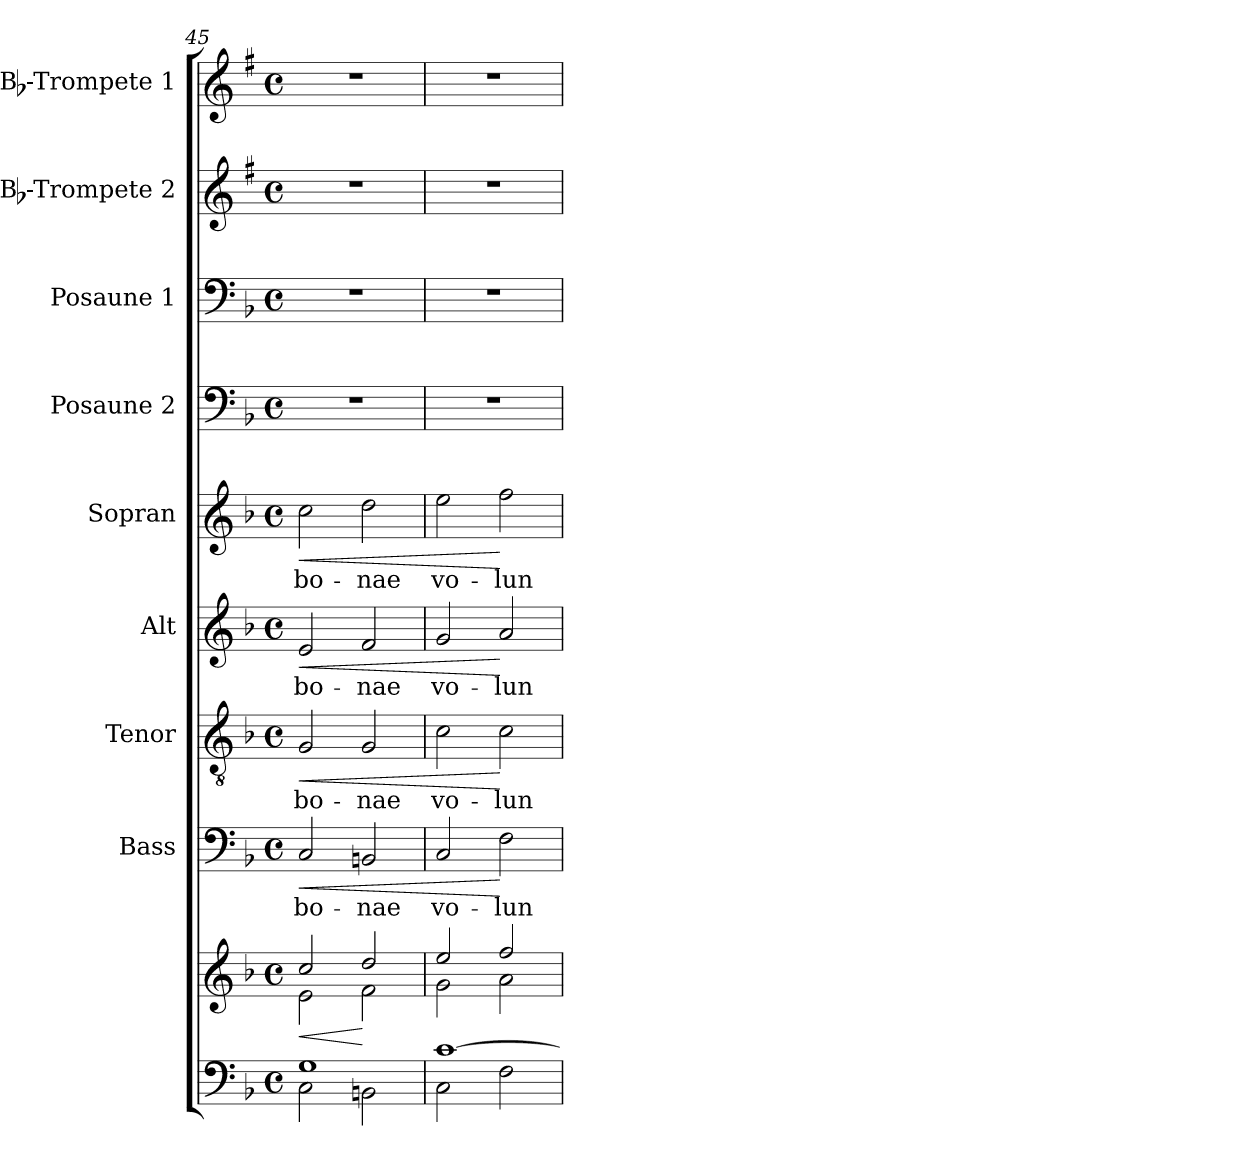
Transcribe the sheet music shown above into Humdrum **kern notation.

**kern	**kern	**dynam	**kern	**text	**dynam	**kern	**text	**dynam	**kern	**text	**dynam	**kern	**text	**dynam	**kern	**kern	**kern	**kern
*part9	*part9	*part9	*part8	*part8	*part8	*part7	*part7	*part7	*part6	*part6	*part6	*part5	*part5	*part5	*part4	*part3	*part2	*part1
*staff10	*staff9	*staff9/10	*staff8	*staff8	*staff8	*staff7	*staff7	*staff7	*staff6	*staff6	*staff6	*staff5	*staff5	*staff5	*staff4	*staff3	*staff2	*staff1
*	*	*	*I"Bass	*	*	*I"Tenor	*	*	*I"Alt	*	*	*I"Sopran	*	*	*I"Posaune 2	*I"Posaune 1	*I"Bb-Trompete 2	*I"Bb-Trompete 1
*	*	*	*I'B.	*	*	*I'T.	*	*	*I'A.	*	*	*I'S.	*	*	*I'Pos. 2	*I'Pos. 1	*I'Bb Trp. 2	*I'Bb Trp. 1
*clefF4	*clefG2	*	*clefF4	*	*	*clefGv2	*	*	*clefG2	*	*	*clefG2	*	*	*clefF4	*clefF4	*clefG2	*clefG2
*	*	*	*	*	*	*	*	*	*	*	*	*	*	*	*	*	*ITrd1c2	*ITrd1c2
*k[b-]	*k[b-]	*	*k[b-]	*	*	*k[b-]	*	*	*k[b-]	*	*	*k[b-]	*	*	*k[b-]	*k[b-]	*k[b-]	*k[b-]
*F:	*F:	*	*F:	*	*	*F:	*	*	*F:	*	*	*F:	*	*	*F:	*F:	*F:	*F:
*M4/4	*M4/4	*	*M4/4	*	*	*M4/4	*	*	*M4/4	*	*	*M4/4	*	*	*M4/4	*M4/4	*M4/4	*M4/4
*met(c)	*met(c)	*	*met(c)	*	*	*met(c)	*	*	*met(c)	*	*	*met(c)	*	*	*met(c)	*met(c)	*met(c)	*met(c)
=45	=45	=45	=45	=45	=45	=45	=45	=45	=45	=45	=45	=45	=45	=45	=45	=45	=45	=45
*^	*	*	*	*	*	*	*	*	*	*	*	*	*	*	*	*	*	*
!	!	!	!LO:HP:b	!	!LO:LY:b	!LO:HP:b	!	!LO:LY:b	!LO:HP:b	!	!LO:LY:b	!LO:HP:b	!	!LO:LY:b	!LO:HP:b	!	!	!	!
*	*	*^	*	*	*	*	*	*	*	*	*	*	*	*	*	*	*	*	*
1G	2C\	2cc/	2e\	<	2C/	bo-	<	2G/	bo-	<	2e/	bo-	<	2cc\	bo-	<	1r	1r	1r	1r
!	!	!	!	!	!	!LO:LY:b	!	!	!LO:LY:b	!	!	!LO:LY:b	!	!	!LO:LY:b	!	!	!	!	!
.	2BBn\	2dd/	2f\	[	2BBn/	-nae	.	2G/	-nae	.	2f/	-nae	.	2dd\	-nae	.	.	.	.	.
=46	=46	=46	=46	=46	=46	=46	=46	=46	=46	=46	=46	=46	=46	=46	=46	=46	=46	=46	=46	=46
!	!	!	!	!	!	!LO:LY:b	!	!	!LO:LY:b	!	!	!LO:LY:b	!	!	!LO:LY:b	!	!	!	!	!
[>1c	2C\	2ee/	2g\	.	2C/	vo-	.	2c\	vo-	.	2g/	vo-	.	2ee\	vo-	.	1r	1r	1r	1r
!	!	!	!	!	!	!LO:LY:b	!	!	!LO:LY:b	!	!	!LO:LY:b	!	!	!LO:LY:b	!	!	!	!	!
.	2F\	2ff/	2a\	.	2F\	-lun-	[	2c\	-lun-	[	2a/	-lun-	[	2ff\	-lun-	[	.	.	.	.
*v	*v	*	*	*	*	*	*	*	*	*	*	*	*	*	*	*	*	*	*	*
*	*v	*v	*	*	*	*	*	*	*	*	*	*	*	*	*	*	*	*	*
=	=	=	=	=	=	=	=	=	=	=	=	=	=	=	=	=	=	=
*-	*-	*-	*-	*-	*-	*-	*-	*-	*-	*-	*-	*-	*-	*-	*-	*-	*-	*-
